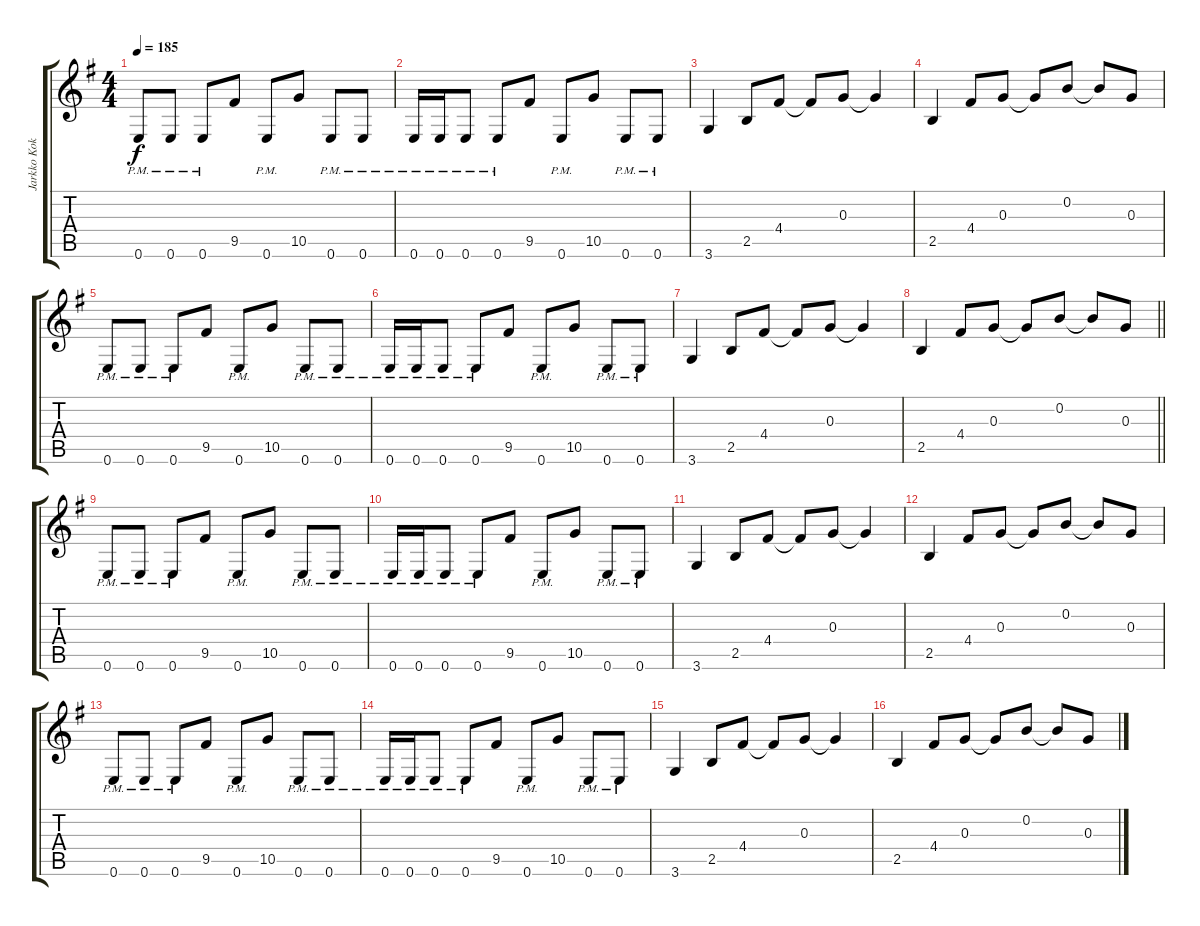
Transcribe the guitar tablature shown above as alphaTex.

\track ("Jarkko Kokko (guitar) " "Jarkko Kok") {instrument distortionguitar}
\staff {score tabs}
\tuning (E4 B3 G3 D3 A2 E2) {hide}
\ts (4 4)
\tempo 185
\clef g2
\ks eminor
0.6{pm}.8{dy f} 0.6{pm}.8 0.6{pm}.8 9.5.8 0.6{pm}.8 10.5.8 0.6{pm}.8 0.6{pm}.8 |
0.6{pm}.16 0.6{pm}.16 0.6{pm}.8 0.6{pm}.8 9.5.8 0.6{pm}.8 10.5.8 0.6{pm}.8 0.6{pm}.8 |
3.6.4 2.5.8 4.4.8 4.4{t}.8 0.3.8 0.3{t}.4 |
2.5.4 4.4.8 0.3.8 0.3{t}.8 0.2.8 0.2{t}.8 0.3.8 |
0.6{pm}.8 0.6{pm}.8 0.6{pm}.8 9.5.8 0.6{pm}.8 10.5.8 0.6{pm}.8 0.6{pm}.8 |
0.6{pm}.16 0.6{pm}.16 0.6{pm}.8 0.6{pm}.8 9.5.8 0.6{pm}.8 10.5.8 0.6{pm}.8 0.6{pm}.8 |
3.6.4 2.5.8 4.4.8 4.4{t}.8 0.3.8 0.3{t}.4 |
\barLineRight lightlight
2.5.4 4.4.8 0.3.8 0.3{t}.8 0.2.8 0.2{t}.8 0.3.8 |
0.6{pm}.8 0.6{pm}.8 0.6{pm}.8 9.5.8 0.6{pm}.8 10.5.8 0.6{pm}.8 0.6{pm}.8 |
0.6{pm}.16 0.6{pm}.16 0.6{pm}.8 0.6{pm}.8 9.5.8 0.6{pm}.8 10.5.8 0.6{pm}.8 0.6{pm}.8 |
3.6.4 2.5.8 4.4.8 4.4{t}.8 0.3.8 0.3{t}.4 |
2.5.4 4.4.8 0.3.8 0.3{t}.8 0.2.8 0.2{t}.8 0.3.8 |
0.6{pm}.8 0.6{pm}.8 0.6{pm}.8 9.5.8 0.6{pm}.8 10.5.8 0.6{pm}.8 0.6{pm}.8 |
0.6{pm}.16 0.6{pm}.16 0.6{pm}.8 0.6{pm}.8 9.5.8 0.6{pm}.8 10.5.8 0.6{pm}.8 0.6{pm}.8 |
3.6.4 2.5.8 4.4.8 4.4{t}.8 0.3.8 0.3{t}.4 |
2.5.4 4.4.8 0.3.8 0.3{t}.8 0.2.8 0.2{t}.8 0.3.8
